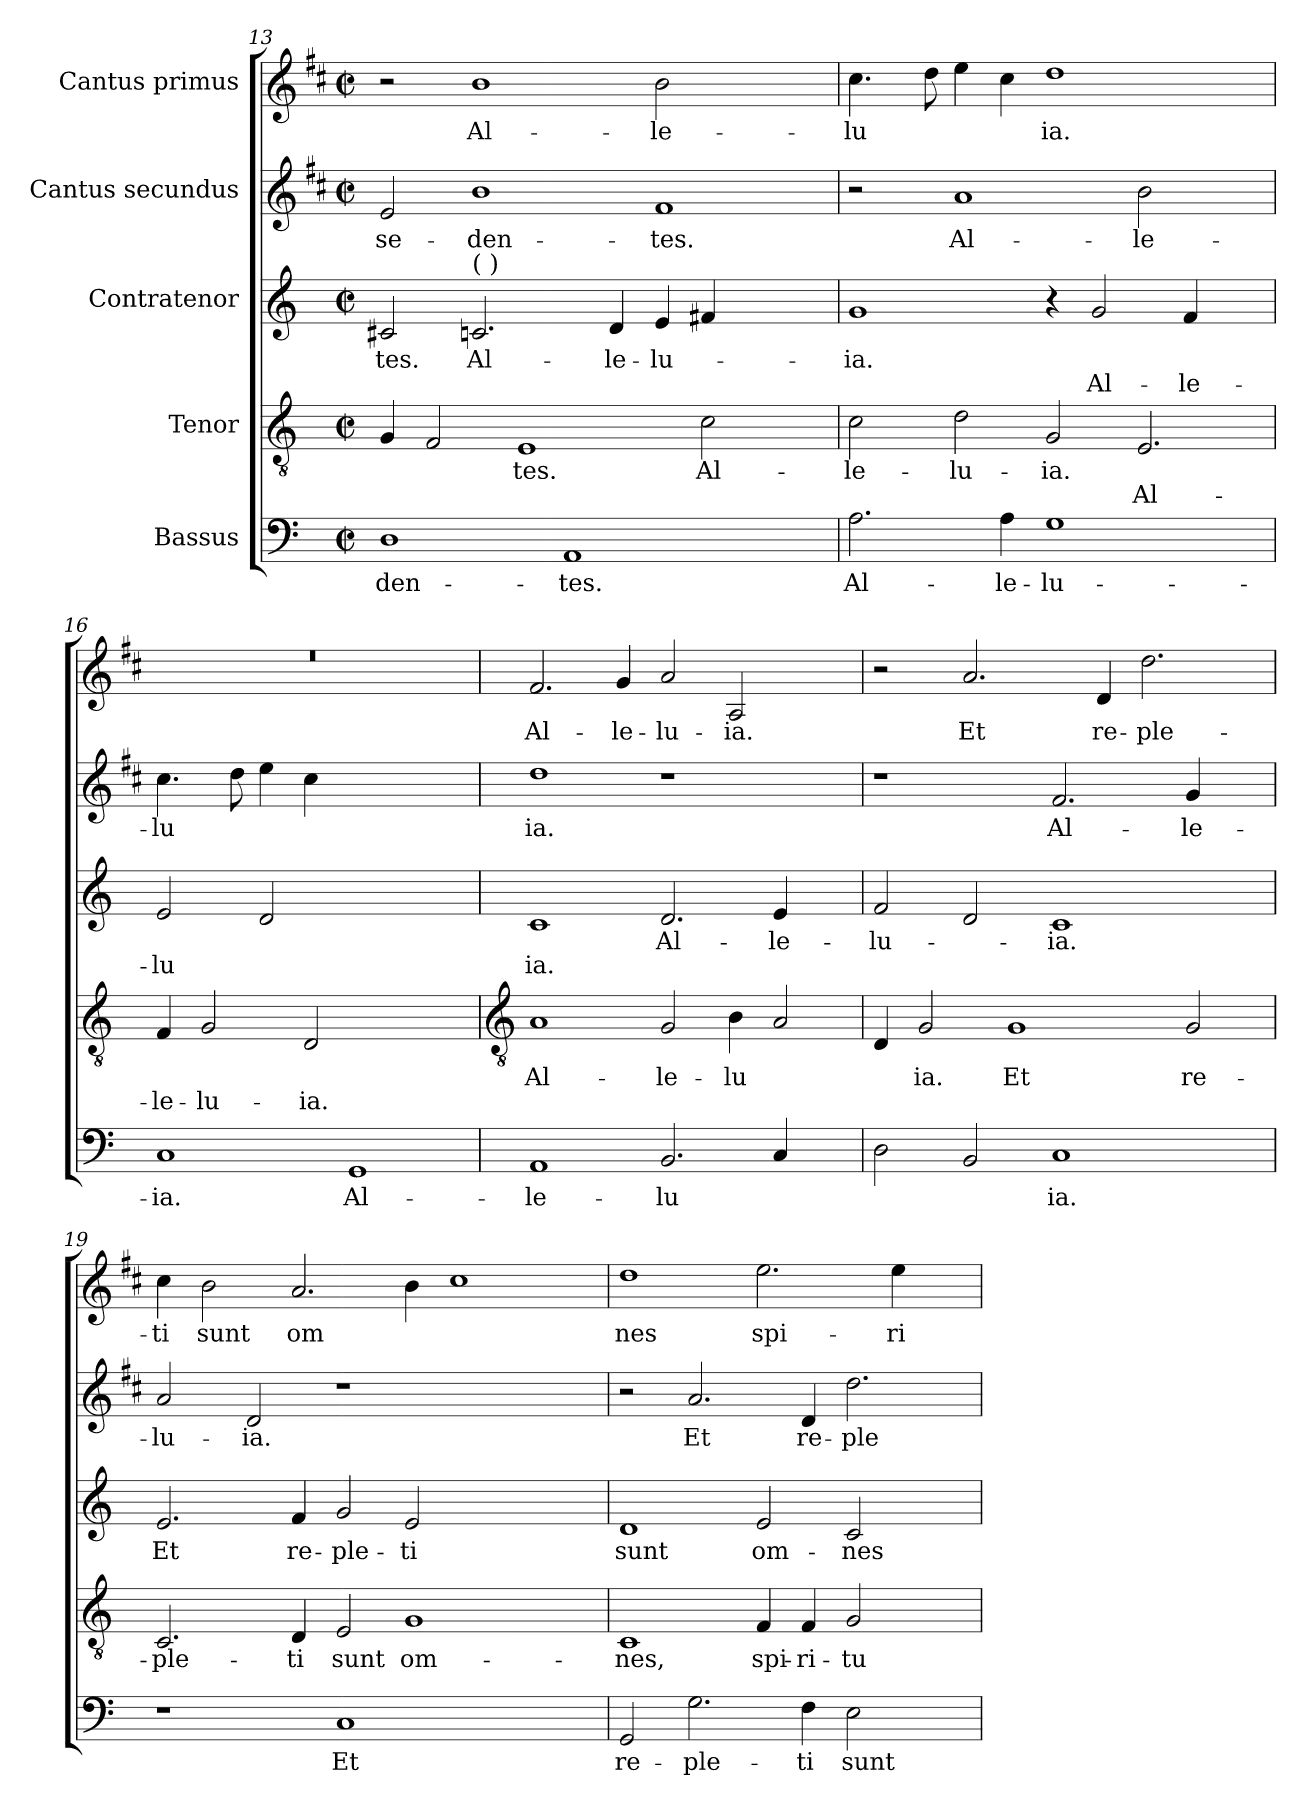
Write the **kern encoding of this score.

**kern	**text	**kern	**text	**text	**kern	**text	**text	**kern	**text	**kern	**text
*part5	*part5	*part4	*part4	*part4	*part3	*part3	*part3	*part2	*part2	*part1	*part1
*staff5	*staff5	*staff4	*staff4	*staff4	*staff3	*staff3	*staff3	*staff2	*staff2	*staff1	*staff1
*I"Bassus	*	*I"Tenor	*	*	*I"Contratenor	*	*	*I"Cantus secundus	*	*I"Cantus primus	*
*clefF4	*	*clefGv2	*	*	*clefG2	*	*	*clefG2	*	*clefG2	*
*	*	*	*	*	*	*	*	*ITrd1c2	*	*ITrd1c2	*
*k[]	*	*k[]	*	*	*k[]	*	*	*k[]	*	*k[]	*
*C:	*	*C:	*	*	*C:	*	*	*C:	*	*C:	*
*M4/2	*	*M4/2	*	*	*M4/2	*	*	*M4/2	*	*M4/2	*
*met(c|)	*	*met(c|)	*	*	*met(c|)	*	*	*met(c|)	*	*met(c|)	*
=13	=13	=13	=13	=13	=13	=13	=13	=13	=13	=13	=13
!	!LO:LY:b	!	!	!	!	!LO:LY:b	!	!	!LO:LY:b	!	!
*	*	*	*	*	*	*	*	*	*	*^	*
1D	-den-	4G	.	.	2c#X	-tes.	.	2d	se-	2r	1ryy	.
.	.	2F	.	.	.	.	.	.	.	.	.	.
!	!	!	!	!	!LO:TX:a:t=(  )	!	!	!	!	!	!	!
!	!	!	!	!	!	!LO:LY:b	!	!	!LO:LY:b	!	!	!LO:LY:b
.	.	.	.	.	2.c	Al-	.	1a	-den-	1a	.	Al-
!	!	!	!LO:LY:b	!	!	!	!	!	!	!	!	!
.	.	1E	tes.	.	.	.	.	.	.	.	.	.
!	!LO:LY:b	!	!	!	!	!	!	!	!	!	!	!
1AA	-tes.	.	.	.	.	.	.	.	.	.	2ryy	.
!	!	!	!	!	!	!LO:LY:b	!	!	!	!	!	!
.	.	.	.	.	4d	-le-	.	.	.	.	.	.
!	!	!	!	!	!	!LO:LY:b	!	!	!LO:LY:b	!	!	!LO:LY:b
.	.	.	.	.	4e	-lu-	.	1e	-tes.	2a	2ryy	-le-
!	!	!	!LO:LY:b	!	!	!	!	!	!	!	!	!
.	.	2c	Al-	.	4f#X	.	.	.	.	.	.	.
2ryy	.	.	.	.	2ryy	.	.	.	.	2ryy	2ryy	.
.	.	4ryy	.	.	.	.	.	.	.	.	.	.
=15	=15	=15	=15	=15	=15	=15	=15	=15	=15	=15	=15	=15
!	!LO:LY:b	!	!LO:LY:b	!	!	!LO:LY:b	!	!	!	!	!	!LO:LY:b
2.A	Al-	2c	-le-	.	1g	-ia.	.	2r	.	4.b	4ryy	-lu
.	.	.	.	.	.	.	.	.	.	.	0ryy	.
.	.	.	.	.	.	.	.	.	.	8cc	.	.
!	!	!	!LO:LY:b	!	!	!	!	!	!LO:LY:b	!	!	!
.	.	2d	-lu-	.	.	.	.	1g	Al-	4dd	.	.
!	!LO:LY:b	!	!	!	!	!	!	!	!	!	!	!
4A	-le-	.	.	.	.	.	.	.	.	4b	.	.
!	!LO:LY:b	!	!LO:LY:b	!	!	!	!	!	!	!	!	!LO:LY:b
1G	-lu-	2G	-ia.	.	4r	.	.	.	.	1cc	.	ia.
!	!	!	!	!	!	!	!LO:LY:b	!	!	!	!	!
.	.	.	.	.	2g	.	Al-	.	.	.	.	.
!	!	!	!	!LO:LY:b	!	!	!	!	!LO:LY:b	!	!	!
.	.	2.E	.	Al-	.	.	.	2a	-le-	.	.	.
!	!	!	!	!	!	!	!LO:LY:b	!	!	!	!	!
.	.	.	.	.	4f	.	-le-	.	.	.	.	.
4ryy	.	.	.	.	4ryy	.	.	4ryy	.	4ryy	.	.
=16	=16	=16	=16	=16	=16	=16	=16	=16	=16	=16	=16	=16
!	!LO:LY:b	!	!	!LO:LY:b	!	!	!LO:LY:b	!	!LO:LY:b	!	!	!
1C	-ia.	4F	.	-le-	2e	.	-lu	4.b	-lu	0r	0ryy	.
!	!	!	!	!LO:LY:b	!	!	!	!	!	!	!	!
.	.	2G	.	-lu-	.	.	.	.	.	.	.	.
.	.	.	.	.	.	.	.	8cc	.	.	.	.
.	.	.	.	.	2d	.	.	4dd	.	.	.	.
!	!	!	!	!LO:LY:b	!	!	!	!	!	!	!	!
.	.	2D	.	-ia.	.	.	.	4b	.	.	.	.
!	!LO:LY:b	!	!	!	!	!	!	!	!	!	!	!
1GG	Al-	.	.	.	1ryy	.	.	1ryy	.	.	.	.
.	.	2.ryy	.	.	.	.	.	.	.	.	.	.
*	*	*	*	*	*	*	*	*	*	*v	*v	*
!!LO:LB:g=z
=17	=17	=17	=17	=17	=17	=17	=17	=17	=17	=17	=17
*	*	*clefGv2	*	*	*	*	*	*	*	*	*
!	!LO:LY:b	!	!LO:LY:b	!	!	!	!LO:LY:b	!	!LO:LY:b	!	!LO:LY:b
1AA	-le-	1A	Al-	.	1c	.	ia.	1cc	ia.	2.e	Al-
!	!	!	!	!	!	!	!	!	!	!	!LO:LY:b
.	.	.	.	.	.	.	.	.	.	4f	-le-
!	!LO:LY:b	!	!LO:LY:b	!	!	!LO:LY:b	!	!	!	!	!LO:LY:b
2.BB	-lu	2G	-le-	.	2.d	Al-	.	1r	.	2g	-lu-
!	!	!	!LO:LY:b	!	!	!	!	!	!	!	!LO:LY:b
.	.	4B	-lu	.	.	.	.	.	.	2G	-ia.
!	!	!	!	!	!	!LO:LY:b	!	!	!	!	!
4C	.	2A	.	.	4e	-le-	.	.	.	.	.
4ryy	.	.	.	.	4ryy	.	.	4ryy	.	4ryy	.
=18	=18	=18	=18	=18	=18	=18	=18	=18	=18	=18	=18
!	!	!	!	!	!	!LO:LY:b	!	!	!	!	!
2D	.	4D	.	.	2f	-lu-	.	1r	.	2r	.
!	!	!	!LO:LY:b	!	!	!	!	!	!	!	!
.	.	2G	ia.	.	.	.	.	.	.	.	.
!	!	!	!	!	!	!	!	!	!	!	!LO:LY:b
2BB	.	.	.	.	2d	.	.	.	.	2.g	Et
!	!	!	!LO:LY:b	!	!	!	!	!	!	!	!
.	.	1G	Et	.	.	.	.	.	.	.	.
!	!LO:LY:b	!	!	!	!	!LO:LY:b	!	!	!LO:LY:b	!	!
1C	ia.	.	.	.	1c	-ia.	.	2.e	Al-	.	.
!	!	!	!	!	!	!	!	!	!	!	!LO:LY:b
.	.	.	.	.	.	.	.	.	.	4c	re-
!	!	!	!	!	!	!	!	!	!	!	!LO:LY:b
.	.	.	.	.	.	.	.	.	.	2.cc	-ple-
!	!	!	!LO:LY:b	!	!	!	!	!	!LO:LY:b	!	!
.	.	2G	re-	.	.	.	.	4f	-le-	.	.
4ryy	.	.	.	.	4ryy	.	.	4ryy	.	.	.
=19	=19	=19	=19	=19	=19	=19	=19	=19	=19	=19	=19
!	!	!	!LO:LY:b	!	!	!LO:LY:b	!	!	!LO:LY:b	!	!LO:LY:b
1r	.	2.C	-ple-	.	2.e	Et	.	2g	-lu-	4b	-ti
!	!	!	!	!	!	!	!	!	!	!	!LO:LY:b
.	.	.	.	.	.	.	.	.	.	2a	sunt
!	!	!	!	!	!	!	!	!	!LO:LY:b	!	!
.	.	.	.	.	.	.	.	2c	-ia.	.	.
!	!	!	!LO:LY:b	!	!	!LO:LY:b	!	!	!	!	!LO:LY:b
.	.	4D	-ti	.	4f	re-	.	.	.	2.g	om
!	!LO:LY:b	!	!LO:LY:b	!	!	!LO:LY:b	!	!	!	!	!
1C	Et	2E	sunt	.	2g	-ple-	.	1r	.	.	.
!	!	!	!LO:LY:b	!	!	!LO:LY:b	!	!	!	!	!
.	.	1G	om-	.	2e	-ti	.	.	.	4a	.
.	.	.	.	.	.	.	.	.	.	1b	.
2.ryy	.	.	.	.	2.ryy	.	.	2.ryy	.	.	.
.	.	4ryy	.	.	.	.	.	.	.	.	.
=20	=20	=20	=20	=20	=20	=20	=20	=20	=20	=20	=20
!	!LO:LY:b	!	!LO:LY:b	!	!	!LO:LY:b	!	!	!	!	!LO:LY:b
2GG	re-	1C	-nes,	.	1d	sunt	.	2r	.	1cc	nes
!	!LO:LY:b	!	!	!	!	!	!	!	!LO:LY:b	!	!
2.G	-ple-	.	.	.	.	.	.	2.g	Et	.	.
!	!	!	!LO:LY:b	!	!	!LO:LY:b	!	!	!	!	!LO:LY:b
.	.	4F	spi-	.	2e	om-	.	.	.	2.dd	spi-
!	!LO:LY:b	!	!LO:LY:b	!	!	!	!	!	!LO:LY:b	!	!
4F	-ti	4F	-ri-	.	.	.	.	4c	re-	.	.
!	!LO:LY:b	!	!LO:LY:b	!	!	!LO:LY:b	!	!	!LO:LY:b	!	!
2E	sunt	2G	-tu	.	2c	-nes	.	2.cc	-ple-	.	.
!	!	!	!	!	!	!	!	!	!	!	!LO:LY:b
.	.	.	.	.	.	.	.	.	.	4dd	-ri-
4ryy	.	4ryy	.	.	4ryy	.	.	.	.	4ryy	.
=	=	=	=	=	=	=	=	=	=	=	=
*-	*-	*-	*-	*-	*-	*-	*-	*-	*-	*-	*-
